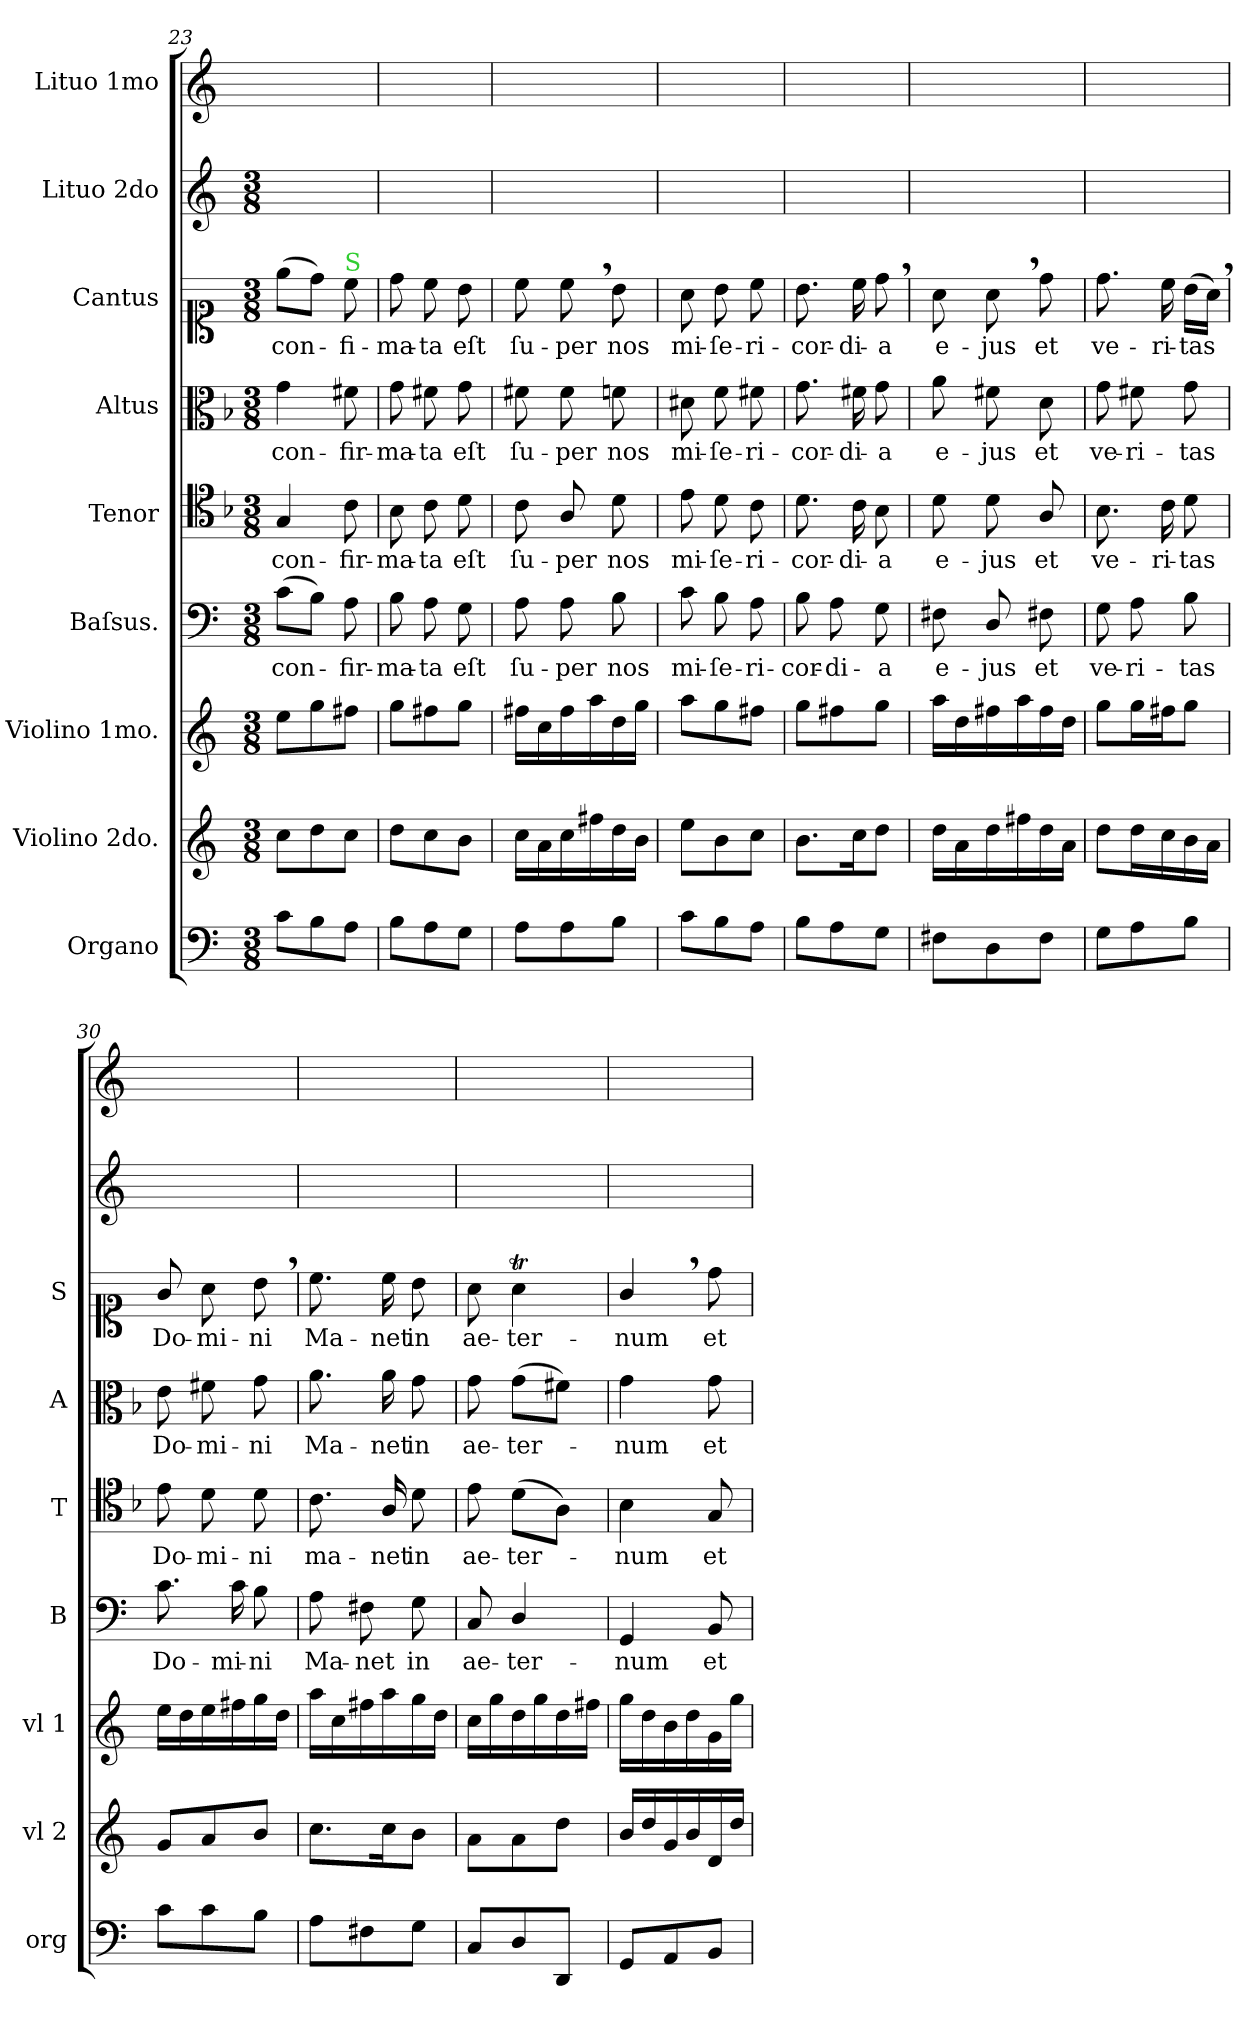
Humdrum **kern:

**kern	**kern	**kern	**kern	**text	**kern	**text	**kern	**text	**kern	**text	**kern	**kern
*part9	*part8	*part7	*part6	*part6	*part5	*part5	*part4	*part4	*part3	*part3	*part2	*part1
*staff9	*staff8	*staff7	*staff6	*staff6	*staff5	*staff5	*staff4	*staff4	*staff3	*staff3	*staff2	*staff1
*I"Organo	*I"Violino 2do.	*I"Violino 1mo.	*I"Baſsus.	*	*I"Tenor	*	*I"Altus	*	*I"Cantus	*	*I"Lituo 2do	*I"Lituo 1mo
*I'org	*I'vl 2	*I'vl 1	*I'B	*	*I'T	*	*I'A	*	*I'S	*	*	*
*clefF4	*clefG2	*clefG2	*clefF4	*	*clefC4	*	*clefC3	*	*clefC1	*	*clefG2	*clefG2
*k[]	*k[]	*k[]	*k[]	*	*k[b-]	*	*k[b-]	*	*k[]	*	*k[]	*k[]
*C:	*C:	*C:	*C:	*	*	*	*	*	*C:	*	*C:	*C:
*M3/8	*M3/8	*M3/8	*M3/8	*	*M3/8	*	*M3/8	*	*M3/8	*	*M3/8	*
=23	=23	=23	=23	=23	=23	=23	=23	=23	=23	=23	=23	=23
8c\L	8cc\L	8ee\L	(8c\L	con-	4G/	con-	4g\	con-	(8ee\L	con-	4.ryy	4.ryy
8B\	8dd\	8gg\	8B\J)	.	.	.	.	.	8dd\J)	.	.	.
!	!	!	!	!	!	!	!	!	!LO:TX:a:color=limegreen:t=S	!	!	!
8A\J	8cc\J	8ff#X\J	8A\	-fir-	8c\	-fir-	8f#X\	-fir-	8cc\	-fi-	.	.
=24	=24	=24	=24	=24	=24	=24	=24	=24	=24	=24	=24	=24
8B\L	8dd\L	8gg\L	8B\	-ma-	8B-\	-ma-	8g\	-ma-	8dd\	-ma-	4.ryy	4.ryy
8A\	8cc\	8ff#X\	8A\	-ta	8c\	-ta	8f#X\	-ta	8cc\	-ta	.	.
8G\J	8b\J	8gg\J	8G\	eſt	8d\	eſt	8g\	eſt	8b\	eſt	.	.
=25	=25	=25	=25	=25	=25	=25	=25	=25	=25	=25	=25	=25
8A\L	16cc\LL	16ff#X\LL	8A\	ſu-	8c\	ſu-	8f#X\	ſu-	8cc\	ſu-	4.ryy	4.ryy
.	16a\	16cc\	.	.	.	.	.	.	.	.	.	.
8A\	16cc\	16ff#\	8A\	-per	8A/	-per	8f#\	-per	8cc,<\	-per	.	.
.	16ff#X\	16aa\	.	.	.	.	.	.	.	.	.	.
8B\J	16dd\	16dd\	8B\	nos	8d\	nos	8fn\	nos	8b\	nos	.	.
.	16b\JJ	16gg\JJ	.	.	.	.	.	.	.	.	.	.
=26	=26	=26	=26	=26	=26	=26	=26	=26	=26	=26	=26	=26
8c\L	8ee\L	8aa\L	8c\	mi-	8e\	mi-	8d#X\	mi-	8a\	mi-	4.ryy	4.ryy
8B\	8b\	8gg\	8B\	-ſe-	8d\	-ſe-	8f\	-ſe-	8b\	-ſe-	.	.
8A\J	8cc\J	8ff#X\J	8A\	-ri-	8c\	-ri-	8f#X\	-ri-	8cc\	-ri-	.	.
=27	=27	=27	=27	=27	=27	=27	=27	=27	=27	=27	=27	=27
8B\L	8.b\L	8gg\L	8B\	-cor-	8.d\	-cor-	8.g\	-cor-	8.b\	-cor-	4.ryy	4.ryy
8A\	.	8ff#X\	8A\	-di-	.	.	.	.	.	.	.	.
.	16cc\K	.	.	.	16c\	-di-	16f#X\	-di-	16cc\	-di-	.	.
8G\J	8dd\J	8gg\J	8G\	-a	8B-\	-a	8g\	-a	8dd,<\	-a	.	.
=28	=28	=28	=28	=28	=28	=28	=28	=28	=28	=28	=28	=28
8F#X\L	16dd\LL	16aa\LL	8F#X\	e-	8d\	e-	8a\	e-	8a\	e-	4.ryy	4.ryy
.	16a\	16dd\	.	.	.	.	.	.	.	.	.	.
8D\	16dd\	16ff#X\	8D/	-jus	8d\	-jus	8f#X\	-jus	8a,<\	-jus	.	.
.	16ff#X\	16aa\	.	.	.	.	.	.	.	.	.	.
8F#\J	16dd\	16ff#\	8F#X\	et	8A/	et	8d\	et	8dd\	et	.	.
.	16a\JJ	16dd\JJ	.	.	.	.	.	.	.	.	.	.
=29	=29	=29	=29	=29	=29	=29	=29	=29	=29	=29	=29	=29
8G\L	8dd\L	8gg\L	8G\	ve-	8.B-\	ve-	8g\	ve-	8.dd\	ve-	4.ryy	4.ryy
8A\	16dd\L	16gg\L	8A\	-ri-	.	.	8f#X\	-ri-	.	.	.	.
.	16cc\	16ff#X\J	.	.	16c\	-ri-	.	.	16cc\	-ri-	.	.
8B\J	16b\	8gg\J	8B\	-tas	8d\	-tas	8g\	-tas	(16b\LL	-tas	.	.
.	16a\JJ	.	.	.	.	.	.	.	16a,<\JJ)	.	.	.
=30	=30	=30	=30	=30	=30	=30	=30	=30	=30	=30	=30	=30
8c\L	8g/L	16ee\LL	8.c\	Do-	8e\	Do-	8e\	Do-	8g/	Do-	4.ryy	4.ryy
.	.	16dd\	.	.	.	.	.	.	.	.	.	.
8c\	8a/	16ee\	.	.	8d\	-mi-	8f#X\	-mi-	8a\	-mi-	.	.
.	.	16ff#X\	16c\	-mi-	.	.	.	.	.	.	.	.
8B\J	8b/J	16gg\	8B\	-ni	8d\	-ni	8g\	-ni	8b,<\	-ni	.	.
.	.	16dd\JJ	.	.	.	.	.	.	.	.	.	.
=31	=31	=31	=31	=31	=31	=31	=31	=31	=31	=31	=31	=31
8A\L	8.cc\L	16aa\LL	8A\	Ma-	8.c\	ma-	8.a\	Ma-	8.cc\	Ma-	4.ryy	4.ryy
.	.	16cc\	.	.	.	.	.	.	.	.	.	.
8F#X\	.	16ff#X\	8F#X\	-net	.	.	.	.	.	.	.	.
.	16cc\K	16aa\	.	.	16A/	-net	16a\	-net	16cc\	-net	.	.
8G\J	8b\J	16gg\	8G\	in	8d\	in	8g\	in	8b\	in	.	.
.	.	16dd\JJ	.	.	.	.	.	.	.	.	.	.
=32	=32	=32	=32	=32	=32	=32	=32	=32	=32	=32	=32	=32
8C/L	8a\L	16cc\LL	8C/	ae-	8e\	ae-	8g\	ae-	8a\	ae-	4.ryy	4.ryy
.	.	16gg\	.	.	.	.	.	.	.	.	.	.
8D/	8a\	16dd\	4D/	-ter-	(8d\L	-ter-	(8g\L	-ter-	4aT\	-ter-	.	.
.	.	16gg\	.	.	.	.	.	.	.	.	.	.
8DD/J	8dd\J	16dd\	.	.	8A\J)	.	8f#X\J)	.	.	.	.	.
.	.	16ff#X\JJ	.	.	.	.	.	.	.	.	.	.
=33	=33	=33	=33	=33	=33	=33	=33	=33	=33	=33	=33	=33
8GG/L	16b/LL	16gg\LL	4GG/	-num	4B-\	-num	4g\	-num	4g,</	-num	4.ryy	4.ryy
.	16dd/	16dd\	.	.	.	.	.	.	.	.	.	.
8AA/	16g/	16b\	.	.	.	.	.	.	.	.	.	.
.	16b/	16dd\	.	.	.	.	.	.	.	.	.	.
8BB/J	16d/	16g\	8BB/	et	8G/	et	8g\	et	8dd\	et	.	.
.	16dd/JJ	16gg\JJ	.	.	.	.	.	.	.	.	.	.
=	=	=	=	=	=	=	=	=	=	=	=	=
*-	*-	*-	*-	*-	*-	*-	*-	*-	*-	*-	*-	*-
